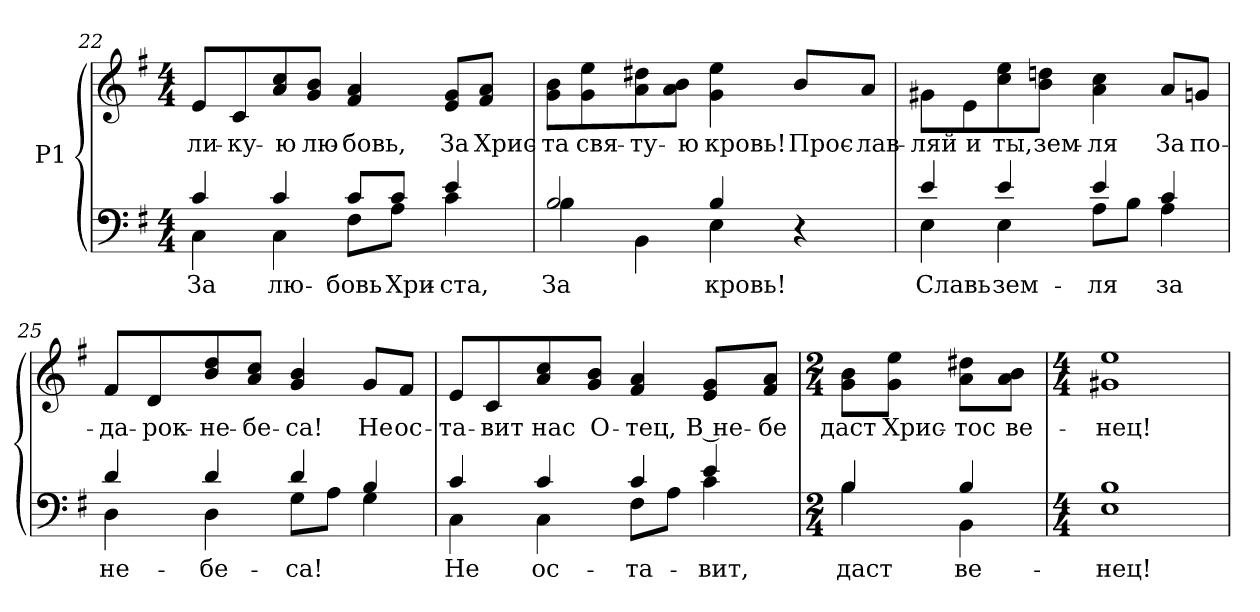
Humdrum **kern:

**kern	**text	**kern	**text
*part1	*part1	*part1	*part1
*staff2	*staff2	*staff1	*staff1
*I"P1	*	*	*
*clefF4	*	*clefG2	*
*k[f#]	*	*k[f#]	*
*e:	*	*e:	*
*M4/4	*	*M4/4	*
=22	=22	=22	=22
!	!LO:LY:a:color=#000000	!	!
*^	*	*	*
!	!	!	!	!LO:LY:b:color=#000000
4ci/	4Ci\	За	8ei/L	-ли-
!	!	!	!	!LO:LY:b:color=#000000
.	.	.	8ci/	-ку-
!	!	!LO:LY:a:color=#000000	!	!
!	!	!	!	!LO:LY:b:color=#000000
4ci/	4Ci\	лю-	8ai/ 8cci	-ю
!	!	!	!	!LO:LY:b:color=#000000
.	.	.	8gi/ 8biJ	лю-
!	!	!LO:LY:a:color=#000000	!	!
!	!	!	!	!LO:LY:b:color=#000000
8ci/L	8F#i\L	-бовь	4f#i/ 4ai	-бовь,
!	!	!LO:LY:a:color=#000000	!	!
8ci/J	8Ai\J	Хри-	.	.
!	!	!LO:LY:a:color=#000000	!	!
!	!	!	!	!LO:LY:b:color=#000000
4ei/	4ci\	-ста,	8ei/ 8giL	За
!	!	!	!	!LO:LY:b:color=#000000
.	.	.	8f#i/ 8aiJ	Хрис-
=23	=23	=23	=23	=23
!	!	!LO:LY:a:color=#000000	!	!
!	!	!	!	!LO:LY:b:color=#000000
2Bi/	4Bi\	За	8gi\ 8biL	-та
!	!	!	!	!LO:LY:b:color=#000000
.	.	.	8gi\ 8eei	свя-
!	!	!	!	!LO:LY:b:color=#000000
.	4BBi\	.	8ai\ 8dd#Xi	-ту-
!	!	!	!	!LO:LY:b:color=#000000
.	.	.	8ai\ 8biJ	-ю
!	!	!LO:LY:a:color=#000000	!	!
!	!	!	!	!LO:LY:b:color=#000000
4Bi/	4Ei\	кровь!	4gi\ 4eei	кровь!
!	!	!	!	!LO:LY:b:color=#000000
4r	4ryy	.	8bi/L	Прос-
!	!	!	!	!LO:LY:b:color=#000000
.	.	.	8ai/J	-лав-
!!LO:LB:g=z
=24	=24	=24	=24	=24
!	!	!LO:LY:a:color=#000000	!	!
!	!	!	!	!LO:LY:b:color=#000000
4ei/	4Ei\	Славь	8g#Xi\L	-ляй
!	!	!	!	!LO:LY:b:color=#000000
.	.	.	8ei\	и
!	!	!LO:LY:a:color=#000000	!	!
!	!	!	!	!LO:LY:b:color=#000000
4ei/	4Ei\	зем-	8cci\ 8eei	ты,
!	!	!	!	!LO:LY:b:color=#000000
.	.	.	8bi\ 8ddniJ	зем-
!	!	!LO:LY:a:color=#000000	!	!
!	!	!	!	!LO:LY:b:color=#000000
4ei/	8Ai\L	-ля	4ai\ 4cci	-ля
.	8Bi\J	.	.	.
!	!	!LO:LY:a:color=#000000	!	!
!	!	!	!	!LO:LY:b:color=#000000
4ci/	4Ai\	за	8ai/L	За
!	!	!	!	!LO:LY:b:color=#000000
.	.	.	8gni/J	по-
=25	=25	=25	=25	=25
!	!	!LO:LY:a:color=#000000	!	!
!	!	!	!	!LO:LY:b:color=#000000
4di/	4Di\	не-	8f#i/L	-да-
!	!	!	!	!LO:LY:b:color=#000000
.	.	.	8di/	-рок-
!	!	!LO:LY:a:color=#000000	!	!
!	!	!	!	!LO:LY:b:color=#000000
4di/	4Di\	-бе-	8bi/ 8ddi	-не-
!	!	!	!	!LO:LY:b:color=#000000
.	.	.	8ai/ 8cciJ	-бе-
!	!	!LO:LY:a:color=#000000	!	!
!	!	!	!	!LO:LY:b:color=#000000
4di/	8Gi\L	-са!	4gi/ 4bi	-са!
.	8Ai\J	.	.	.
!	!	!	!	!LO:LY:b:color=#000000
4Bi/	4Gi\	.	8gi/L	Не
!	!	!	!	!LO:LY:b:color=#000000
.	.	.	8f#i/J	ос-
=26	=26	=26	=26	=26
!	!	!LO:LY:a:color=#000000	!	!
!	!	!	!	!LO:LY:b:color=#000000
4ci/	4Ci\	Не	8ei/L	-та-
!	!	!	!	!LO:LY:b:color=#000000
.	.	.	8ci/	-вит
!	!	!LO:LY:a:color=#000000	!	!
!	!	!	!	!LO:LY:b:color=#000000
4ci/	4Ci\	ос-	8ai/ 8cci	нас
!	!	!	!	!LO:LY:b:color=#000000
.	.	.	8gi/ 8biJ	О-
!	!	!LO:LY:a:color=#000000	!	!
!	!	!	!	!LO:LY:b:color=#000000
4ci/	8F#i\L	-та-	4f#i/ 4ai	-тец,
.	8Ai\J	.	.	.
!	!	!LO:LY:a:color=#000000	!	!
!	!	!	!	!LO:LY:b:color=#000000
4ei/	4ci\	-вит,	8ei/ 8giL	В не-
!	!	!	!	!LO:LY:b:color=#000000
.	.	.	8f#i/ 8aiJ	-бе
=27	=27	=27	=27	=27
*M2/4	*	*	*M2/4	*
!	!	!LO:LY:a:color=#000000	!	!
!	!	!	!	!LO:LY:b:color=#000000
4Bi/	4Bi\	даст	8gi\ 8biL	даст
!	!	!	!	!LO:LY:b:color=#000000
.	.	.	8gi\ 8eeiJ	Хрис-
!	!	!LO:LY:a:color=#000000	!	!
!	!	!	!	!LO:LY:b:color=#000000
4Bi/	4BBi\	ве-	8ai\ 8dd#XiL	-тос
!	!	!	!	!LO:LY:b:color=#000000
.	.	.	8ai\ 8biJ	ве-
!!LO:LB:g=z
=28	=28	=28	=28	=28
*M4/4	*	*	*M4/4	*
!	!	!LO:LY:a:color=#000000	!	!
!	!	!	!	!LO:LY:b:color=#000000
1Bi	1Ei	нец!	1g#Xi 1eei	нец!
*v	*v	*	*	*
=	=	=	=
*-	*-	*-	*-
